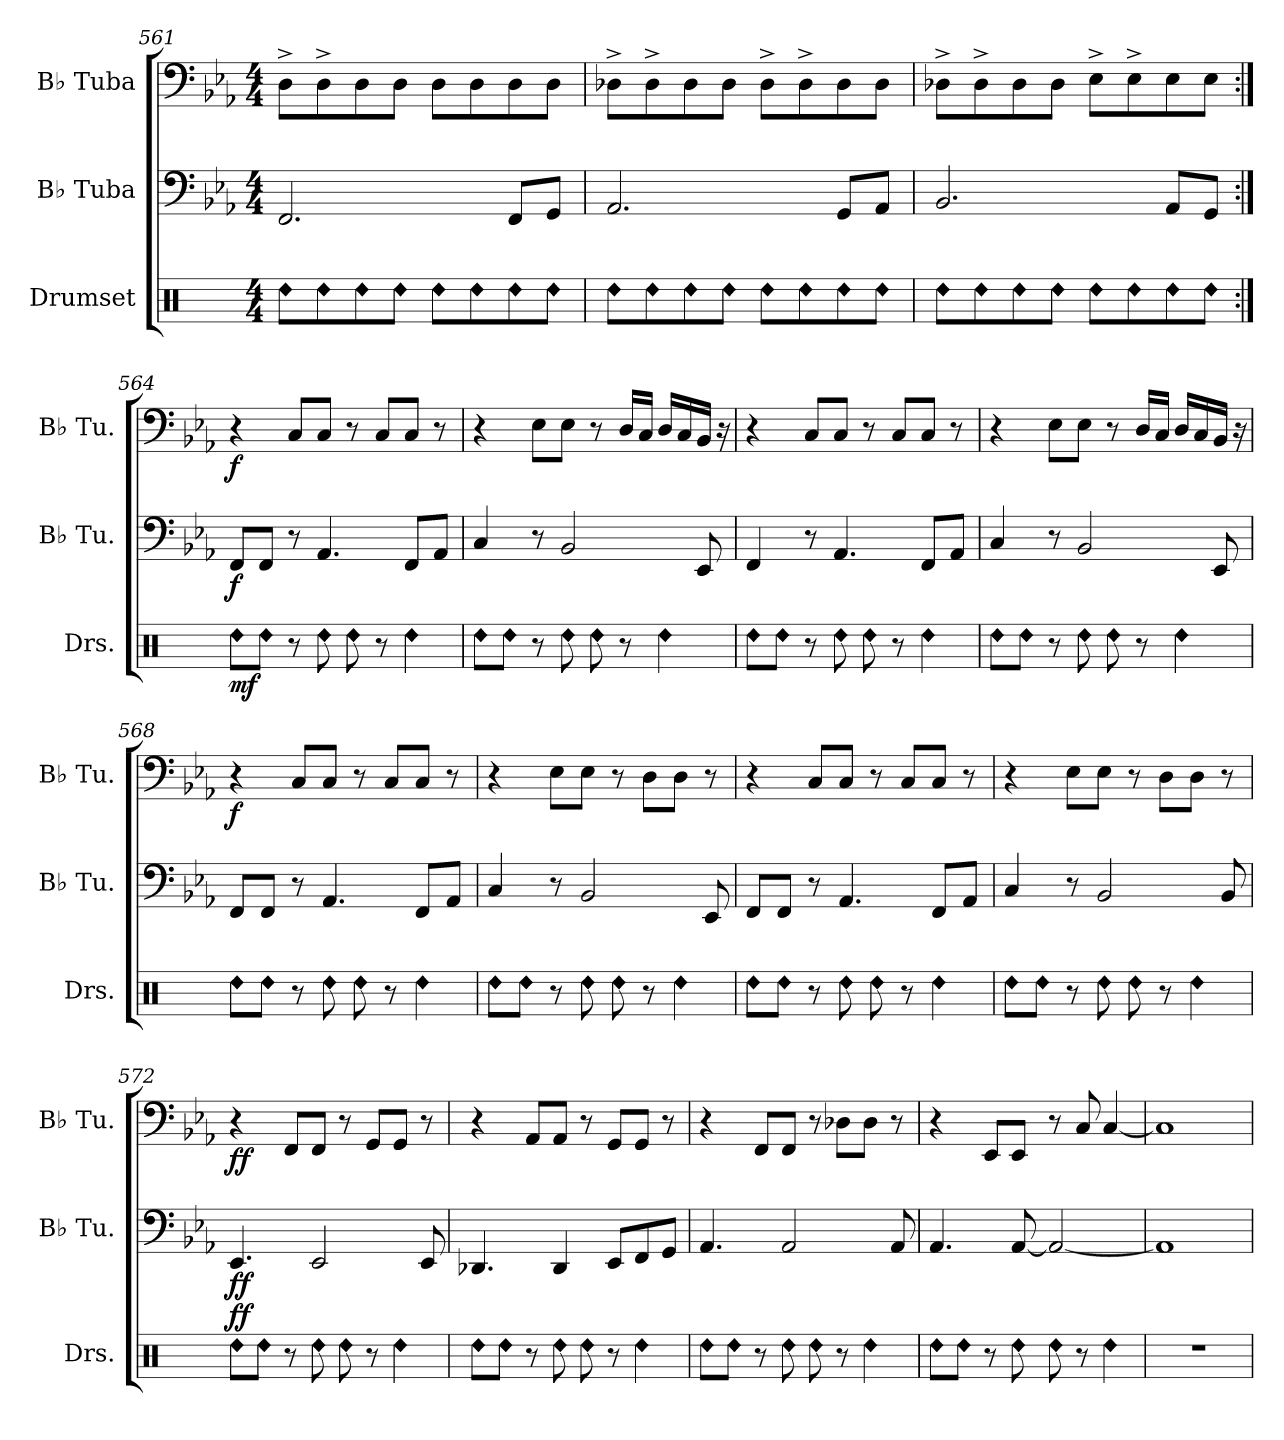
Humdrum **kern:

**kern	**dynam	**kern	**dynam	**kern	**dynam
*part3	*part3	*part2	*part2	*part1	*part1
*staff3	*staff3	*staff2	*staff2	*staff1	*staff1
*I"Drumset	*	*I"B♭ Tuba	*	*I"B♭ Tuba	*
*I'Drs.	*	*I'B♭ Tu.	*	*I'B♭ Tu.	*
*clefX	*	*clefF4	*	*clefF4	*
*k[]	*	*k[b-e-a-]	*	*k[b-e-a-]	*
*M4/4	*	*M4/4	*	*M4/4	*
=561	=561	=561	=561	=561	=561
!LO:N:head=diamond	!	!	!	!	!
8Rdd\L	.	2.FF/	.	8D^\L	.
!LO:N:head=diamond	!	!	!	!	!
8Rdd\	.	.	.	8D^\	.
!LO:N:head=diamond	!	!	!	!	!
8Rdd\	.	.	.	8D\	.
!LO:N:head=diamond	!	!	!	!	!
8Rdd\J	.	.	.	8D\J	.
!LO:N:head=diamond	!	!	!	!	!
8Rdd\L	.	.	.	8D\L	.
!LO:N:head=diamond	!	!	!	!	!
8Rdd\	.	.	.	8D\	.
!LO:N:head=diamond	!	!	!	!	!
8Rdd\	.	8FF/L	.	8D\	.
!LO:N:head=diamond	!	!	!	!	!
8Rdd\J	.	8GG/J	.	8D\J	.
=562	=562	=562	=562	=562	=562
!LO:N:head=diamond	!	!	!	!	!
8Rdd\L	.	2.AA-/	.	8D-X^\L	.
!LO:N:head=diamond	!	!	!	!	!
8Rdd\	.	.	.	8D-^\	.
!LO:N:head=diamond	!	!	!	!	!
8Rdd\	.	.	.	8D-\	.
!LO:N:head=diamond	!	!	!	!	!
8Rdd\J	.	.	.	8D-\J	.
!LO:N:head=diamond	!	!	!	!	!
8Rdd\L	.	.	.	8D-^\L	.
!LO:N:head=diamond	!	!	!	!	!
8Rdd\	.	.	.	8D-^\	.
!LO:N:head=diamond	!	!	!	!	!
8Rdd\	.	8GG/L	.	8D-\	.
!LO:N:head=diamond	!	!	!	!	!
8Rdd\J	.	8AA-/J	.	8D-\J	.
!!LO:LB:g=z
=563	=563	=563	=563	=563	=563
!LO:N:head=diamond	!	!	!	!	!
8Rdd\L	.	2.BB-/	.	8D-X^\L	.
!LO:N:head=diamond	!	!	!	!	!
8Rdd\	.	.	.	8D-^\	.
!LO:N:head=diamond	!	!	!	!	!
8Rdd\	.	.	.	8D-\	.
!LO:N:head=diamond	!	!	!	!	!
8Rdd\J	.	.	.	8D-\J	.
!LO:N:head=diamond	!	!	!	!	!
8Rdd\L	.	.	.	8E-^\L	.
!LO:N:head=diamond	!	!	!	!	!
8Rdd\	.	.	.	8E-^\	.
!LO:N:head=diamond	!	!	!	!	!
8Rdd\	.	8AA-/L	.	8E-\	.
!LO:N:head=diamond	!	!	!	!	!
8Rdd\J	.	8GG/J	.	8E-\J	.
=564:|!	=564:|!	=564:|!	=564:|!	=564:|!	=564:|!
!LO:N:head=diamond	!LO:DY:b	!	!LO:DY:b	!	!LO:DY:b
8Rdd\L	mf	8FF/L	f	4r	f
!LO:N:head=diamond	!	!	!	!	!
8Rdd\J	.	8FF/J	.	.	.
8r	.	8r	.	8C/L	.
!LO:N:head=diamond	!	!	!	!	!
8Rdd\	.	4.AA-/	.	8C/J	.
!LO:N:head=diamond	!	!	!	!	!
8Rdd\	.	.	.	8r	.
8r	.	.	.	8C/L	.
!LO:N:head=diamond	!	!	!	!	!
4Rdd\	.	8FF/L	.	8C/J	.
.	.	8AA-/J	.	8r	.
=565	=565	=565	=565	=565	=565
!LO:N:head=diamond	!	!	!	!	!
8Rdd\L	.	4C/	.	4r	.
!LO:N:head=diamond	!	!	!	!	!
8Rdd\J	.	.	.	.	.
8r	.	8r	.	8E-\L	.
!LO:N:head=diamond	!	!	!	!	!
8Rdd\	.	2BB-/	.	8E-\J	.
!LO:N:head=diamond	!	!	!	!	!
8Rdd\	.	.	.	8r	.
8r	.	.	.	16D/LL	.
.	.	.	.	16C/JJ	.
!LO:N:head=diamond	!	!	!	!	!
4Rdd\	.	.	.	16D/LL	.
.	.	.	.	16C/	.
.	.	8EE-/	.	16BB-/JJ	.
.	.	.	.	16r	.
=566	=566	=566	=566	=566	=566
!LO:N:head=diamond	!	!	!	!	!
8Rdd\L	.	4FF/	.	4r	.
!LO:N:head=diamond	!	!	!	!	!
8Rdd\J	.	.	.	.	.
8r	.	8r	.	8C/L	.
!LO:N:head=diamond	!	!	!	!	!
8Rdd\	.	4.AA-/	.	8C/J	.
!LO:N:head=diamond	!	!	!	!	!
8Rdd\	.	.	.	8r	.
8r	.	.	.	8C/L	.
!LO:N:head=diamond	!	!	!	!	!
4Rdd\	.	8FF/L	.	8C/J	.
.	.	8AA-/J	.	8r	.
!!LO:LB:g=z
=567	=567	=567	=567	=567	=567
!LO:N:head=diamond	!	!	!	!	!
8Rdd\L	.	4C/	.	4r	.
!LO:N:head=diamond	!	!	!	!	!
8Rdd\J	.	.	.	.	.
8r	.	8r	.	8E-\L	.
!LO:N:head=diamond	!	!	!	!	!
8Rdd\	.	2BB-/	.	8E-\J	.
!LO:N:head=diamond	!	!	!	!	!
8Rdd\	.	.	.	8r	.
8r	.	.	.	16D/LL	.
.	.	.	.	16C/JJ	.
!LO:N:head=diamond	!	!	!	!	!
4Rdd\	.	.	.	16D/LL	.
.	.	.	.	16C/	.
.	.	8EE-/	.	16BB-/JJ	.
.	.	.	.	16r	.
=568	=568	=568	=568	=568	=568
!LO:N:head=diamond	!	!	!	!	!LO:DY:b
8Rdd\L	.	8FF/L	.	4r	f
!LO:N:head=diamond	!	!	!	!	!
8Rdd\J	.	8FF/J	.	.	.
8r	.	8r	.	8C/L	.
!LO:N:head=diamond	!	!	!	!	!
8Rdd\	.	4.AA-/	.	8C/J	.
!LO:N:head=diamond	!	!	!	!	!
8Rdd\	.	.	.	8r	.
8r	.	.	.	8C/L	.
!LO:N:head=diamond	!	!	!	!	!
4Rdd\	.	8FF/L	.	8C/J	.
.	.	8AA-/J	.	8r	.
=569	=569	=569	=569	=569	=569
!LO:N:head=diamond	!	!	!	!	!
8Rdd\L	.	4C/	.	4r	.
!LO:N:head=diamond	!	!	!	!	!
8Rdd\J	.	.	.	.	.
8r	.	8r	.	8E-\L	.
!LO:N:head=diamond	!	!	!	!	!
8Rdd\	.	2BB-/	.	8E-\J	.
!LO:N:head=diamond	!	!	!	!	!
8Rdd\	.	.	.	8r	.
8r	.	.	.	8D\L	.
!LO:N:head=diamond	!	!	!	!	!
4Rdd\	.	.	.	8D\J	.
.	.	8EE-/	.	8r	.
=570	=570	=570	=570	=570	=570
!LO:N:head=diamond	!	!	!	!	!
8Rdd\L	.	8FF/L	.	4r	.
!LO:N:head=diamond	!	!	!	!	!
8Rdd\J	.	8FF/J	.	.	.
8r	.	8r	.	8C/L	.
!LO:N:head=diamond	!	!	!	!	!
8Rdd\	.	4.AA-/	.	8C/J	.
!LO:N:head=diamond	!	!	!	!	!
8Rdd\	.	.	.	8r	.
8r	.	.	.	8C/L	.
!LO:N:head=diamond	!	!	!	!	!
4Rdd\	.	8FF/L	.	8C/J	.
.	.	8AA-/J	.	8r	.
=571	=571	=571	=571	=571	=571
!LO:N:head=diamond	!	!	!	!	!
8Rdd\L	.	4C/	.	4r	.
!LO:N:head=diamond	!	!	!	!	!
8Rdd\J	.	.	.	.	.
8r	.	8r	.	8E-\L	.
!LO:N:head=diamond	!	!	!	!	!
8Rdd\	.	2BB-/	.	8E-\J	.
!LO:N:head=diamond	!	!	!	!	!
8Rdd\	.	.	.	8r	.
8r	.	.	.	8D\L	.
!LO:N:head=diamond	!	!	!	!	!
4Rdd\	.	.	.	8D\J	.
.	.	8BB-/	.	8r	.
!!LO:LB:g=z
=572	=572	=572	=572	=572	=572
!LO:N:head=diamond	!LO:DY:a	!	!LO:DY:b	!	!LO:DY:b
8Rdd\L	ff	4.EE-/	ff	4r	ff
!LO:N:head=diamond	!	!	!	!	!
8Rdd\J	.	.	.	.	.
8r	.	.	.	8FF/L	.
!LO:N:head=diamond	!	!	!	!	!
8Rdd\	.	2EE-/	.	8FF/J	.
!LO:N:head=diamond	!	!	!	!	!
8Rdd\	.	.	.	8r	.
8r	.	.	.	8GG/L	.
!LO:N:head=diamond	!	!	!	!	!
4Rdd\	.	.	.	8GG/J	.
.	.	8EE-/	.	8r	.
=573	=573	=573	=573	=573	=573
!LO:N:head=diamond	!	!	!	!	!
8Rdd\L	.	4.DD-X/	.	4r	.
!LO:N:head=diamond	!	!	!	!	!
8Rdd\J	.	.	.	.	.
8r	.	.	.	8AA-/L	.
!LO:N:head=diamond	!	!	!	!	!
8Rdd\	.	4DD-/	.	8AA-/J	.
!LO:N:head=diamond	!	!	!	!	!
8Rdd\	.	.	.	8r	.
8r	.	8EE-/L	.	8GG/L	.
!LO:N:head=diamond	!	!	!	!	!
4Rdd\	.	8FF/	.	8GG/J	.
.	.	8GG/J	.	8r	.
=574	=574	=574	=574	=574	=574
!LO:N:head=diamond	!	!	!	!	!
8Rdd\L	.	4.AA-/	.	4r	.
!LO:N:head=diamond	!	!	!	!	!
8Rdd\J	.	.	.	.	.
8r	.	.	.	8FF/L	.
!LO:N:head=diamond	!	!	!	!	!
8Rdd\	.	2AA-/	.	8FF/J	.
!LO:N:head=diamond	!	!	!	!	!
8Rdd\	.	.	.	8r	.
8r	.	.	.	8D-X\L	.
!LO:N:head=diamond	!	!	!	!	!
4Rdd\	.	.	.	8D-\J	.
.	.	8AA-/	.	8r	.
=575	=575	=575	=575	=575	=575
!LO:N:head=diamond	!	!	!	!	!
8Rdd\L	.	4.AA-/	.	4r	.
!LO:N:head=diamond	!	!	!	!	!
8Rdd\J	.	.	.	.	.
8r	.	.	.	8EE-/L	.
!LO:N:head=diamond	!	!	!	!	!
8Rdd\	.	[8AA-/	.	8EE-/J	.
!LO:N:head=diamond	!	!	!	!	!
8Rdd\	.	2AA-/_	.	8r	.
8r	.	.	.	8C/	.
!LO:N:head=diamond	!	!	!	!	!
4Rdd\	.	.	.	[4C/	.
=576	=576	=576	=576	=576	=576
1r	.	1AA-]	.	1C]	.
=	=	=	=	=	=
*-	*-	*-	*-	*-	*-
